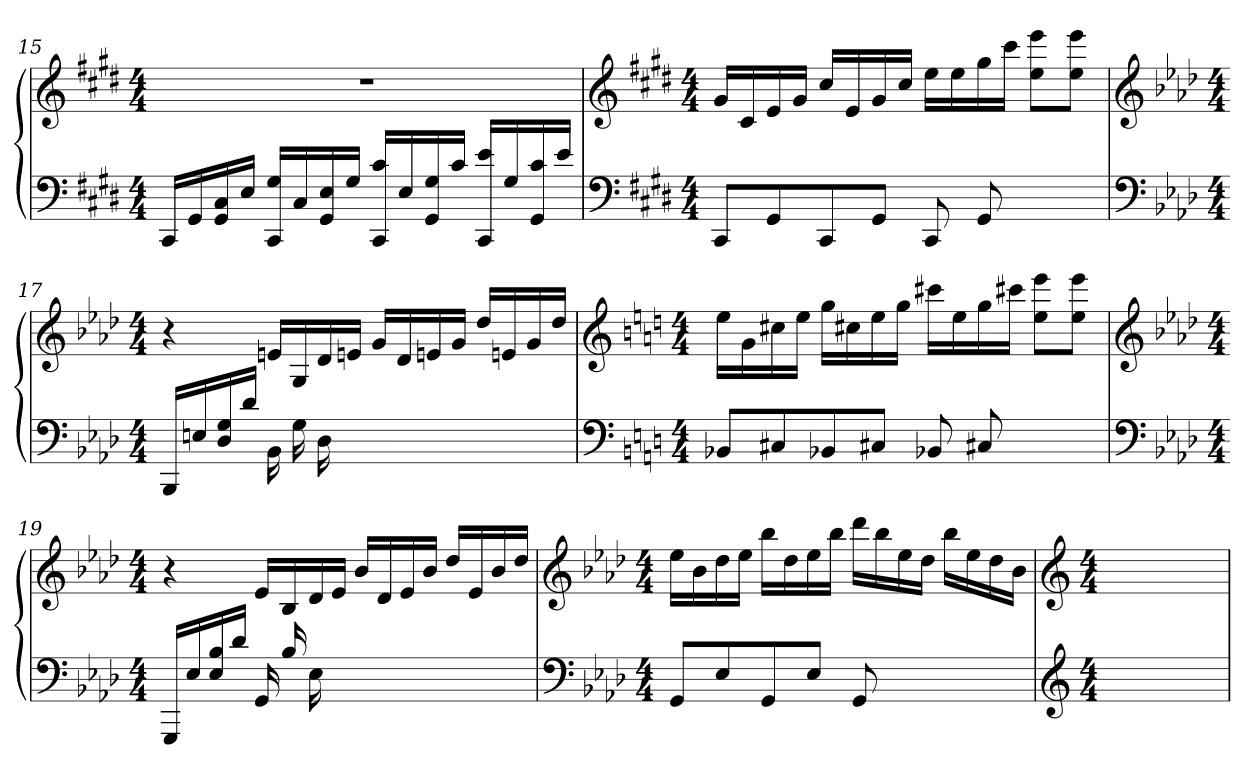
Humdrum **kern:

**kern	**kern
*part2	*part1
*staff2	*staff1
*clefF4	*clefG2
*k[f#c#g#d#]	*k[f#c#g#d#]
*M4/4	*M4/4
=15	=15
16CC#/LL	1r
16GG#/	.
16C#/ 16GG#	.
16E/JJ	.
16G#/ 16CC#LL	.
16C#/	.
16E/ 16GG#	.
16G#/JJ	.
16c#/ 16CC#LL	.
16E/	.
16G#/ 16GG#	.
16c#/JJ	.
16e/ 16CC#LL	.
16G#/	.
16c#/ 16GG#	.
16e/JJ	.
=16	=16
*clefF4	*clefG2
*k[f#c#g#d#]	*k[f#c#g#d#]
*M4/4	*M4/4
8CC#/L	16g#/LL
.	16c#/
8GG#/	16e/
.	16g#/JJ
8CC#/	16cc#/LL
.	16e/
8GG#/J	16g#/
.	16cc#/JJ
8CC#/L	16ee\LL
.	16ee\
8GG#/	16gg#\
.	16ccc#\JJ
4ryy	8eee\ 8eeL
.	8eee\ 8eeJ
=17	=17
*clefF4	*clefG2
*k[b-e-a-d-]	*k[b-e-a-d-]
*M4/4	*M4/4
16BBB-/LL	4r
16En/	.
16G/ 16D-	.
16d-/JJ	.
16BB-\LL	16en/LL
16G\	16G/
16D-	16d-/
2ryy	16en/JJ
.	16g/LL
.	16d-/
.	16en/
.	16g/JJ
.	16dd-/LL
.	16en/
.	16g/
16ryy	16dd-/JJ
=18	=18
*clefF4	*clefG2
*k[]	*k[]
*M4/4	*M4/4
8BB-X/L	16ee\LL
.	16g\
8C#X/	16cc#X\
.	16ee\JJ
8BB-X/	16gg\LL
.	16cc#X\
8C#X/J	16ee\
.	16gg\JJ
8BB-X/L	16ccc#X\LL
.	16ee\
8C#X/	16gg\
.	16ccc#X\JJ
4ryy	8eee\ 8eeL
.	8eee\ 8eeJ
=19	=19
*clefF4	*clefG2
*k[b-e-a-d-]	*k[b-e-a-d-]
*M4/4	*M4/4
16GGG/LL	4r
16E-/	.
16B-/ 16E-	.
16d-/JJ	.
16GG/LL	16e-/LL
16B-/	16B-/
16E-	16d-/
2ryy	16e-/JJ
.	16b-/LL
.	16d-/
.	16e-/
.	16b-/JJ
.	16dd-/LL
.	16e-/
.	16b-/
16ryy	16dd-/JJ
=20	=20
*clefF4	*clefG2
*k[b-e-a-d-]	*k[b-e-a-d-]
*M4/4	*M4/4
8GG/L	16ee-\LL
.	16b-\
8E-/	16dd-\
.	16ee-\JJ
8GG/	16bb-\LL
.	16dd-\
8E-/J	16ee-\
.	16bb-\JJ
8GG	16ddd-\LL
.	16bb-\
4.ryy	16ee-\
.	16dd-\JJ
.	16bb-\LL
.	16ee-\
.	16dd-\
.	16b-\JJ
=21	=21
*clefG2	*clefG2
*M4/4	*M4/4
1ryy	1ryy
=	=
*-	*-
